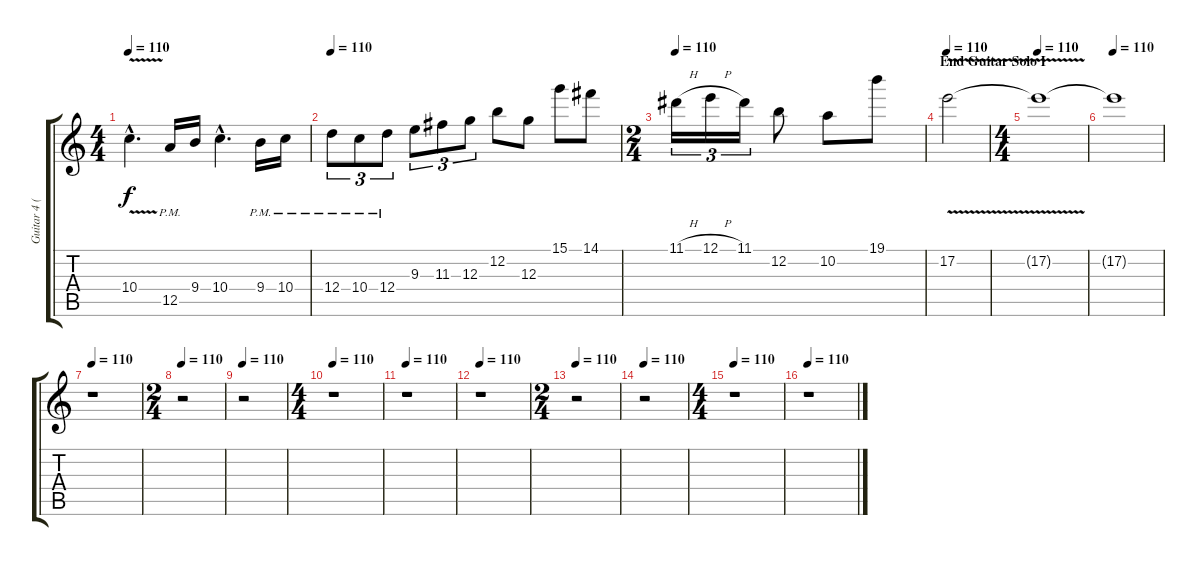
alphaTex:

\track ("Guitar 4 (solo)" "Guitar 4 (") {instrument distortionguitar}
\staff {score tabs}
\tuning (E4 B3 G3 D3 A2 E2) {hide}
\ts (4 4)
\tempo 110
\clef g2
\ks c
10.4{v hac}.4{d dy f} 12.5{pm}.16 9.4.16 10.4{hac}.4{d} 9.4{pm}.16 10.4{pm}.16 |
\tempo 110
12.4{pm}.8{tu (3 2)} 10.4{pm}.8{tu (3 2)} 12.4{pm}.8{tu (3 2)} 9.3.8{tu (3 2)} 11.3.8{tu (3 2)} 12.3.8{tu (3 2)} 12.2.8 12.3.8 15.1.8 14.1.8 |
\ts (2 4)
\tempo 110
11.1{h}.16{tu (3 2)} 12.1{h}.16{tu (3 2)} 11.1.16{tu (3 2)} 12.2.8 10.2.8 19.1.8 |
\section ("" "End Guitar Solo I")
\tempo 110
17.2{v}.2{volume 6} |
\ts (4 4)
\tempo 110
17.2{t}.1 |
\tempo 110
17.2{t}.1 |
\tempo 110
r.1 |
\ts (2 4)
\tempo 110
r.2 |
\tempo 110
r.2 |
\ts (4 4)
\tempo 110
r.1 |
\tempo 110
r.1 |
\tempo 110
r.1 |
\ts (2 4)
\tempo 110
r.2 |
\tempo 110
r.2 |
\ts (4 4)
\tempo 110
r.1 |
\tempo 110
r.1
